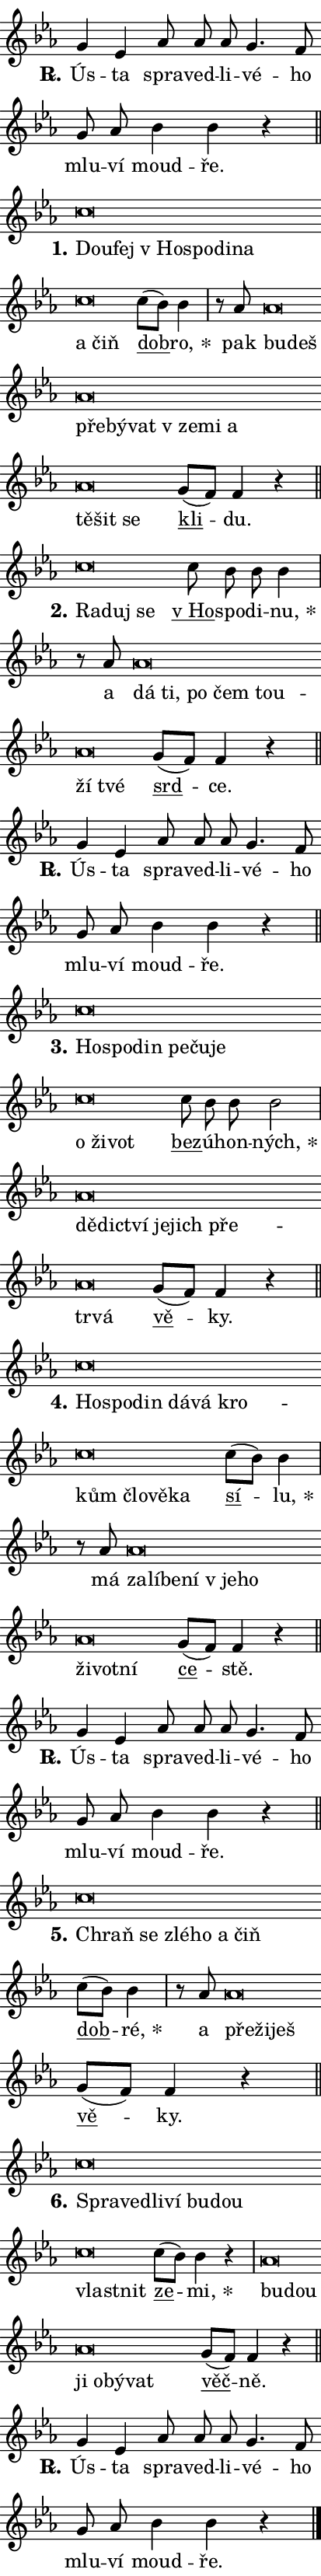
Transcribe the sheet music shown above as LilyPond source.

\version "2.22.1"
\header { tagline = "" }
\paper {
  indent = 0\cm
  top-margin = 0\cm
  right-margin = 0\cm
  bottom-margin = 0\cm
  left-margin = 0\cm
  paper-width = 7\cm
  page-breaking = #ly:one-page-breaking
  system-system-spacing.basic-distance = #11
  score-system-spacing.basic-distance = #11
  ragged-last = ##f
}


%% Author: Thomas Morley
%% https://lists.gnu.org/archive/html/lilypond-user/2020-05/msg00002.html
#(define (line-position grob)
"Returns position of @var[grob} in current system:
   @code{'start}, if at first time-step
   @code{'end}, if at last time-step
   @code{'middle} otherwise
"
  (let* ((col (ly:item-get-column grob))
         (ln (ly:grob-object col 'left-neighbor))
         (rn (ly:grob-object col 'right-neighbor))
         (col-to-check-left (if (ly:grob? ln) ln col))
         (col-to-check-right (if (ly:grob? rn) rn col))
         (break-dir-left
           (and
             (ly:grob-property col-to-check-left 'non-musical #f)
             (ly:item-break-dir col-to-check-left)))
         (break-dir-right
           (and
             (ly:grob-property col-to-check-right 'non-musical #f)
             (ly:item-break-dir col-to-check-right))))
        (cond ((eqv? 1 break-dir-left) 'start)
              ((eqv? -1 break-dir-right) 'end)
              (else 'middle))))

#(define (tranparent-at-line-position vctor)
  (lambda (grob)
  "Relying on @code{line-position} select the relevant enry from @var{vctor}.
Used to determine transparency,"
    (case (line-position grob)
      ((end) (not (vector-ref vctor 0)))
      ((middle) (not (vector-ref vctor 1)))
      ((start) (not (vector-ref vctor 2))))))

noteHeadBreakVisibility =
#(define-music-function (break-visibility)(vector?)
"Makes @code{NoteHead}s transparent relying on @var{break-visibility}"
#{
  \override NoteHead.transparent =
    #(tranparent-at-line-position break-visibility)
#})

#(define delete-ledgers-for-transparent-note-heads
  (lambda (grob)
    "Reads whether a @code{NoteHead} is transparent.
If so this @code{NoteHead} is removed from @code{'note-heads} from
@var{grob}, which is supposed to be @code{LedgerLineSpanner}.
As a result ledgers are not printed for this @code{NoteHead}"
    (let* ((nhds-array (ly:grob-object grob 'note-heads))
           (nhds-list
             (if (ly:grob-array? nhds-array)
                 (ly:grob-array->list nhds-array)
                 '()))
           ;; Relies on the transparent-property being done before
           ;; Staff.LedgerLineSpanner.after-line-breaking is executed.
           ;; This is fragile ...
           (to-keep
             (remove
               (lambda (nhd)
                 (ly:grob-property nhd 'transparent #f))
               nhds-list)))
      ;; TODO find a better method to iterate over grob-arrays, similiar
      ;; to filter/remove etc for lists
      ;; For now rebuilt from scratch
      (set! (ly:grob-object grob 'note-heads)  '())
      (for-each
        (lambda (nhd)
          (ly:pointer-group-interface::add-grob grob 'note-heads nhd))
        to-keep))))

hideNotes = {
  \noteHeadBreakVisibility #begin-of-line-visible
}
unHideNotes = {
  \noteHeadBreakVisibility #all-visible
}

% work-around for resetting accidentals
% https://lilypond.org/doc/v2.23/Documentation/notation/displaying-rhythms#unmetered-music
cadenzaMeasure = {
  \cadenzaOff
  \partial 1024 s1024
  \cadenzaOn
}

#(define-markup-command (accent layout props text) (markup?)
  "Underline accented syllable"
  (interpret-markup layout props
    #{\markup \override #'(offset . 4.3) \underline { #text }#}))

responsum = \markup \concat {
  "R" \hspace #-1.05 \path #0.1 #'((moveto 0 0.07) (lineto 0.9 0.8)) \hspace #0.05 "."
}

\layout {
    \context {
        \Staff
        \remove "Time_signature_engraver"
        \override LedgerLineSpanner.after-line-breaking = #delete-ledgers-for-transparent-note-heads
    }
    \context {
        \Voice {
            \override NoteHead.output-attributes = #'((class . "notehead"))
            \override Hairpin.height = #0.55
        }
    }
    \context {
        \Lyrics {
            \override StanzaNumber.output-attributes = #'((class . "stanzanumber"))
            \override LyricSpace.minimum-distance = #0.9
            \override LyricText.font-name = #"TeX Gyre Schola"
            \override LyricText.font-size = 1
            \override StanzaNumber.font-name = #"TeX Gyre Schola Bold"
            \override StanzaNumber.font-size = 1
        }
    }
}

% magnetic-lyrics.ily
%
%   written by
%     Jean Abou Samra <jean@abou-samra.fr>
%     Werner Lemberg <wl@gnu.org>
%
%   adapted by
%     Jiri Hon <jiri.hon@gmail.com>
%
% Version 2022-Apr-15

% https://www.mail-archive.com/lilypond-user@gnu.org/msg149350.html

#(define (Left_hyphen_pointer_engraver context)
   "Collect syllable-hyphen-syllable occurrences in lyrics and store
them in properties.  This engraver only looks to the left.  For
example, if the lyrics input is @code{foo -- bar}, it does the
following.

@itemize @bullet
@item
Set the @code{text} property of the @code{LyricHyphen} grob between
@q{foo} and @q{bar} to @code{foo}.

@item
Set the @code{left-hyphen} property of the @code{LyricText} grob with
text @q{foo} to the @code{LyricHyphen} grob between @q{foo} and
@q{bar}.
@end itemize

Use this auxiliary engraver in combination with the
@code{lyric-@/text::@/apply-@/magnetic-@/offset!} hook."
   (let ((hyphen #f)
         (text #f))
     (make-engraver
      (acknowledgers
       ((lyric-syllable-interface engraver grob source-engraver)
        (set! text grob)))
      (end-acknowledgers
       ((lyric-hyphen-interface engraver grob source-engraver)
        ;(when (not (grob::has-interface grob 'lyric-space-interface))
          (set! hyphen grob)));)
      ((stop-translation-timestep engraver)
       (when (and text hyphen)
         (ly:grob-set-object! text 'left-hyphen hyphen))
       (set! text #f)
       (set! hyphen #f)))))

#(define (lyric-text::apply-magnetic-offset! grob)
   "If the space between two syllables is less than the value in
property @code{LyricText@/.details@/.squash-threshold}, move the right
syllable to the left so that it gets concatenated with the left
syllable.

Use this function as a hook for
@code{LyricText@/.after-@/line-@/breaking} if the
@code{Left_@/hyphen_@/pointer_@/engraver} is active."
   (let ((hyphen (ly:grob-object grob 'left-hyphen #f)))
     (when hyphen
       (let ((left-text (ly:spanner-bound hyphen LEFT)))
         (when (grob::has-interface left-text 'lyric-syllable-interface)
           (let* ((common (ly:grob-common-refpoint grob left-text X))
                  (this-x-ext (ly:grob-extent grob common X))
                  (left-x-ext
                   (begin
                     ;; Trigger magnetism for left-text.
                     (ly:grob-property left-text 'after-line-breaking)
                     (ly:grob-extent left-text common X)))
                  ;; `delta` is the gap width between two syllables.
                  (delta (- (interval-start this-x-ext)
                            (interval-end left-x-ext)))
                  (details (ly:grob-property grob 'details))
                  (threshold (assoc-get 'squash-threshold details 0.2)))
             (when (< delta threshold)
               (let* (;; We have to manipulate the input text so that
                      ;; ligatures crossing syllable boundaries are not
                      ;; disabled.  For languages based on the Latin
                      ;; script this is essentially a beautification.
                      ;; However, for non-Western scripts it can be a
                      ;; necessity.
                      (lt (ly:grob-property left-text 'text))
                      (rt (ly:grob-property grob 'text))
                      (is-space (grob::has-interface hyphen 'lyric-space-interface))
                      (space (if is-space " " ""))
                      (space-markup (grob-interpret-markup grob " "))
                      (space-size (interval-length (ly:stencil-extent space-markup X)))
                      (extra-delta (if is-space space-size 0))
                      ;; Append new syllable.
                      (ltrt-space (if (and (string? lt) (string? rt))
                                (string-append lt space rt)
                                (make-concat-markup (list lt space rt))))
                      ;; Right-align `ltrt` to the right side.
                      (ltrt-space-markup (grob-interpret-markup
                               grob
                               (make-translate-markup
                                (cons (interval-length this-x-ext) 0)
                                (make-right-align-markup ltrt-space)))))
                 (begin
                   ;; Don't print `left-text`.
                   (ly:grob-set-property! left-text 'stencil #f)
                   ;; Set text and stencil (which holds all collected
                   ;; syllables so far) and shift it to the left.
                   (ly:grob-set-property! grob 'text ltrt-space)
                   (ly:grob-set-property! grob 'stencil ltrt-space-markup)
                   (ly:grob-translate-axis! grob (- (- delta extra-delta)) X))))))))))


#(define (lyric-hyphen::displace-bounds-first grob)
   ;; Make very sure this callback isn't triggered too early.
   (let ((left (ly:spanner-bound grob LEFT))
         (right (ly:spanner-bound grob RIGHT)))
     (ly:grob-property left 'after-line-breaking)
     (ly:grob-property right 'after-line-breaking)
     (ly:lyric-hyphen::print grob)))

squashThreshold = #0.4

\layout {
  \context {
    \Lyrics
    \consists #Left_hyphen_pointer_engraver
    \override LyricText.after-line-breaking =
      #lyric-text::apply-magnetic-offset!
    \override LyricHyphen.stencil = #lyric-hyphen::displace-bounds-first
    \override LyricText.details.squash-threshold = \squashThreshold
    \override LyricHyphen.minimum-distance = 0
    \override LyricHyphen.minimum-length = \squashThreshold
  }
}

squash = \override LyricText.details.squash-threshold = 9999
unSquash = \override LyricText.details.squash-threshold = \squashThreshold

left = \override LyricText.self-alignment-X = #LEFT
unLeft = \revert LyricText.self-alignment-X

starOffset = #(lambda (grob) 
                (let ((x_offset (ly:self-alignment-interface::aligned-on-x-parent grob)))
                  (if (= x_offset 0) 0 (+ x_offset 1.2))))

star = #(define-music-function (syllable)(string?)
"Append star separator at the end of a syllable"
#{
  \once \override LyricText.X-offset = #starOffset
  \lyricmode { \markup {
    #syllable
    \override #'((font-name . "TeX Gyre Schola Bold")) \hspace #0.2 \lower #0.65 \larger "*"
  } }
#})

starAccent = #(define-music-function (syllable)(string?)
"Append star separator at the end of a syllable and make accent"
#{
  \once \override LyricText.X-offset = #starOffset
  \lyricmode { \markup {
    \accent #syllable
    \override #'((font-name . "TeX Gyre Schola Bold")) \hspace #0.2 \lower #0.65 \larger "*"
  } }
#})

breath = #(define-music-function (syllable)(string?)
"Append breathing indicator at the end of a syllable"
#{
  \lyricmode { \markup { #syllable "+" } }
#})

optionalBreath = #(define-music-function (syllable)(string?)
"Append optional breathing indicator at the end of a syllable"
#{
  \lyricmode { \markup { #syllable "(+)" } }
#})


\score {
    <<
        \new Voice = "melody" { \cadenzaOn \key es \major \relative { g'4 es as8 as as \bar "" g4. f8 \bar "" g as bes4 bes r \cadenzaMeasure \bar "||" \break }
\relative { c''\breve*1/16 \hideNotes \breve*1/16 \bar "" \breve*1/16 \bar "" \breve*1/16 \bar "" \breve*1/16 \bar "" \breve*1/16 \bar "" \breve*1/16 \breve*1/16 \bar "" \unHideNotes \bar "" c8[( bes)] bes4 \cadenzaMeasure \bar "|" r8 as8 as\breve*1/16 \hideNotes \breve*1/16 \bar "" \breve*1/16 \bar "" \breve*1/16 \bar "" \breve*1/16 \bar "" \breve*1/16 \bar "" \breve*1/16 \bar "" \breve*1/16 \bar "" \breve*1/16 \bar "" \breve*1/16 \breve*1/16 \bar "" \unHideNotes \bar "" g8[( f)] f4 r \cadenzaMeasure \bar "||" \break }
\relative { c''\breve*1/16 \hideNotes \breve*1/16 \breve*1/16 \bar "" \unHideNotes \bar "" c8 bes bes bes4 \cadenzaMeasure \bar "|" r8 as8 as\breve*1/16 \hideNotes \breve*1/16 \bar "" \breve*1/16 \bar "" \breve*1/16 \bar "" \breve*1/16 \bar "" \breve*1/16 \breve*1/16 \bar "" \unHideNotes \bar "" g8[( f)] f4 r \cadenzaMeasure \bar "||" \break }
\relative { g'4 es as8 as as \bar "" g4. f8 \bar "" g as bes4 bes r \cadenzaMeasure \bar "||" \break }
\relative { c''\breve*1/16 \hideNotes \breve*1/16 \bar "" \breve*1/16 \bar "" \breve*1/16 \bar "" \breve*1/16 \bar "" \breve*1/16 \bar "" \breve*1/16 \bar "" \breve*1/16 \breve*1/16 \bar "" \unHideNotes \bar "" c8 bes bes bes2 \cadenzaMeasure \bar "|" as\breve*1/16 \hideNotes \breve*1/16 \bar "" \breve*1/16 \bar "" \breve*1/16 \bar "" \breve*1/16 \bar "" \breve*1/16 \bar "" \breve*1/16 \breve*1/16 \bar "" \unHideNotes \bar "" g8[( f)] f4 r \cadenzaMeasure \bar "||" \break }
\relative { c''\breve*1/16 \hideNotes \breve*1/16 \bar "" \breve*1/16 \bar "" \breve*1/16 \bar "" \breve*1/16 \bar "" \breve*1/16 \bar "" \breve*1/16 \bar "" \breve*1/16 \bar "" \breve*1/16 \breve*1/16 \bar "" \unHideNotes \bar "" c8[( bes)] bes4 \cadenzaMeasure \bar "|" r8 as8 as\breve*1/16 \hideNotes \breve*1/16 \bar "" \breve*1/16 \bar "" \breve*1/16 \bar "" \breve*1/16 \bar "" \breve*1/16 \bar "" \breve*1/16 \bar "" \breve*1/16 \breve*1/16 \bar "" \unHideNotes \bar "" g8[( f)] f4 r \cadenzaMeasure \bar "||" \break }
\relative { g'4 es as8 as as \bar "" g4. f8 \bar "" g as bes4 bes r \cadenzaMeasure \bar "||" \break }
\relative { c''\breve*1/16 \hideNotes \breve*1/16 \bar "" \breve*1/16 \bar "" \breve*1/16 \bar "" \breve*1/16 \breve*1/16 \bar "" \unHideNotes \bar "" c8[( bes)] bes4 \cadenzaMeasure \bar "|" r8 as8 as\breve*1/16 \hideNotes \breve*1/16 \breve*1/16 \bar "" \unHideNotes \bar "" g8[( f)] f4 r \cadenzaMeasure \bar "||" \break }
\relative { c''\breve*1/16 \hideNotes \breve*1/16 \bar "" \breve*1/16 \bar "" \breve*1/16 \bar "" \breve*1/16 \bar "" \breve*1/16 \bar "" \breve*1/16 \breve*1/16 \bar "" \unHideNotes \bar "" c8[( bes)] bes4 r \cadenzaMeasure \bar "|" as\breve*1/16 \hideNotes \breve*1/16 \bar "" \breve*1/16 \bar "" \breve*1/16 \bar "" \breve*1/16 \breve*1/16 \bar "" \unHideNotes \bar "" g8[( f)] f4 r \cadenzaMeasure \bar "||" \break }
\relative { g'4 es as8 as as \bar "" g4. f8 \bar "" g as bes4 bes r \cadenzaMeasure \bar "||" \break } \bar "|." }
        \new Lyrics \lyricsto "melody" { \lyricmode { \set stanza = \responsum
Ús -- ta spra -- ved -- li -- vé -- ho mlu -- ví moud -- ře.
\set stanza = "1."
\left Dou -- \squash fej "v Ho" -- spo -- di -- na a čiň \unLeft \unSquash \markup \accent dob -- \star ro, pak \left bu -- \squash deš pře -- bý -- vat "v ze" -- mi a tě -- šit se \unLeft \unSquash \markup \accent kli -- du.
\set stanza = "2."
\left Ra -- \squash duj se \unLeft \unSquash \markup \accent "v Ho" -- spo -- di -- \star nu, a \left dá \squash ti, po čem tou -- ží tvé \unLeft \unSquash \markup \accent srd -- ce.
\set stanza = \responsum
Ús -- ta spra -- ved -- li -- vé -- ho mlu -- ví moud -- ře.
\set stanza = "3."
\left Ho -- \squash spo -- din pe -- ču -- je o ži -- vot \unLeft \unSquash \markup \accent bez -- ú -- hon -- \star ných, \left dě -- \squash dic -- tví je -- jich pře -- tr -- vá \unLeft \unSquash \markup \accent vě -- ky.
\set stanza = "4."
\left Ho -- \squash spo -- din dá -- vá kro -- kům člo -- vě -- ka \unLeft \unSquash \markup \accent sí -- \star lu, má \left za -- \squash lí -- be -- ní "v je" -- ho ži -- vot -- ní \unLeft \unSquash \markup \accent ce -- stě.
\set stanza = \responsum
Ús -- ta spra -- ved -- li -- vé -- ho mlu -- ví moud -- ře.
\set stanza = "5."
\left Chraň \squash se zlé -- ho a čiň \unLeft \unSquash \markup \accent dob -- \star ré, a \left pře -- \squash ži -- ješ \unLeft \unSquash \markup \accent vě -- ky.
\set stanza = "6."
\left Spra -- \squash ved -- li -- ví bu -- dou vlast -- nit \unLeft \unSquash \markup \accent ze -- \star mi, \left bu -- \squash dou ji o -- bý -- vat \unLeft \unSquash \markup \accent věč -- ně.
\set stanza = \responsum
Ús -- ta spra -- ved -- li -- vé -- ho mlu -- ví moud -- ře. } }
    >>
    \layout {}
}
